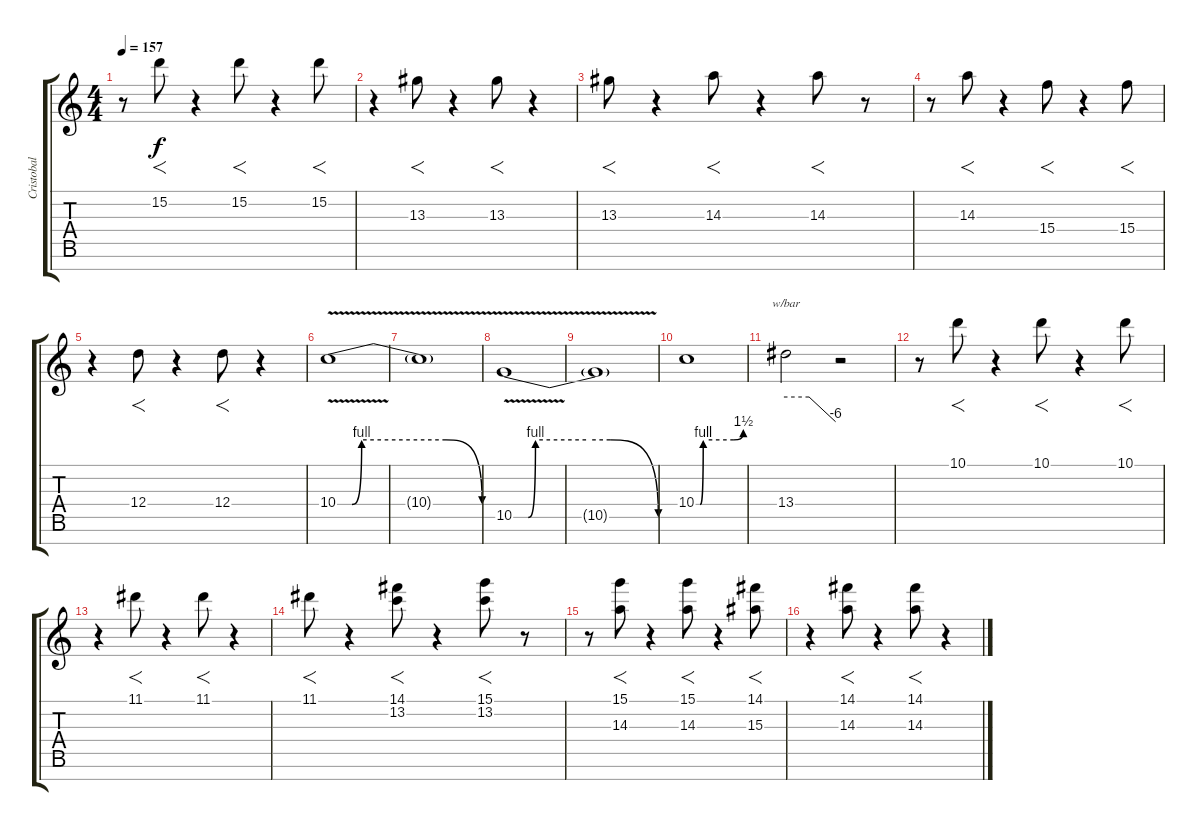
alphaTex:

\track ("Cristobal" "Cristobal") {instrument distortionguitar}
\staff {score tabs}
\tuning (E4 B3 G3 D3 A2 E2 B1) {hide}
\ts (4 4)
\tempo 157
\clef g2
\ks c
r.8{dy f} 15.2.8{f} r.4 15.2.8{f} r.4 15.2.8{f} |
r.4 13.3.8{f} r.4 13.3.8{f} r.4 |
13.3.8{f} r.4 14.3.8{f} r.4 14.3.8{f} r.8 |
r.8 14.3.8{f} r.4 15.4.8{f} r.4 15.4.8{f} |
r.4 12.4.8{f} r.4 12.4.8{f} r.4 |
10.4{be (custom 0 0 6 0 10 4 30 4 45 4 60 0) v}.1 |
10.4{t}.1 |
10.5{be (custom 0 0 6 0 9 4 30 4 40 4 60 0) v}.1 |
10.5{t}.1 |
10.4{be (custom 0 0 5 0 9 4 48 4 60 6)}.1 |
13.4.2{tbe (custom default 0 0 28 0 60 -24)} r.2 |
r.8 10.1.8{f} r.4 10.1.8{f} r.4 10.1.8{f} |
r.4 11.1.8{f} r.4 11.1.8{f} r.4 |
11.1.8{f} r.4 (14.1 13.2).8{f} r.4 (15.1 13.2).8{f} r.8 |
r.8 (15.1 14.3).8{f} r.4 (15.1 14.3).8{f} r.4 (14.1 15.3).8{f} |
r.4 (14.1 14.3).8{f} r.4 (14.1 14.3).8{f} r.4
